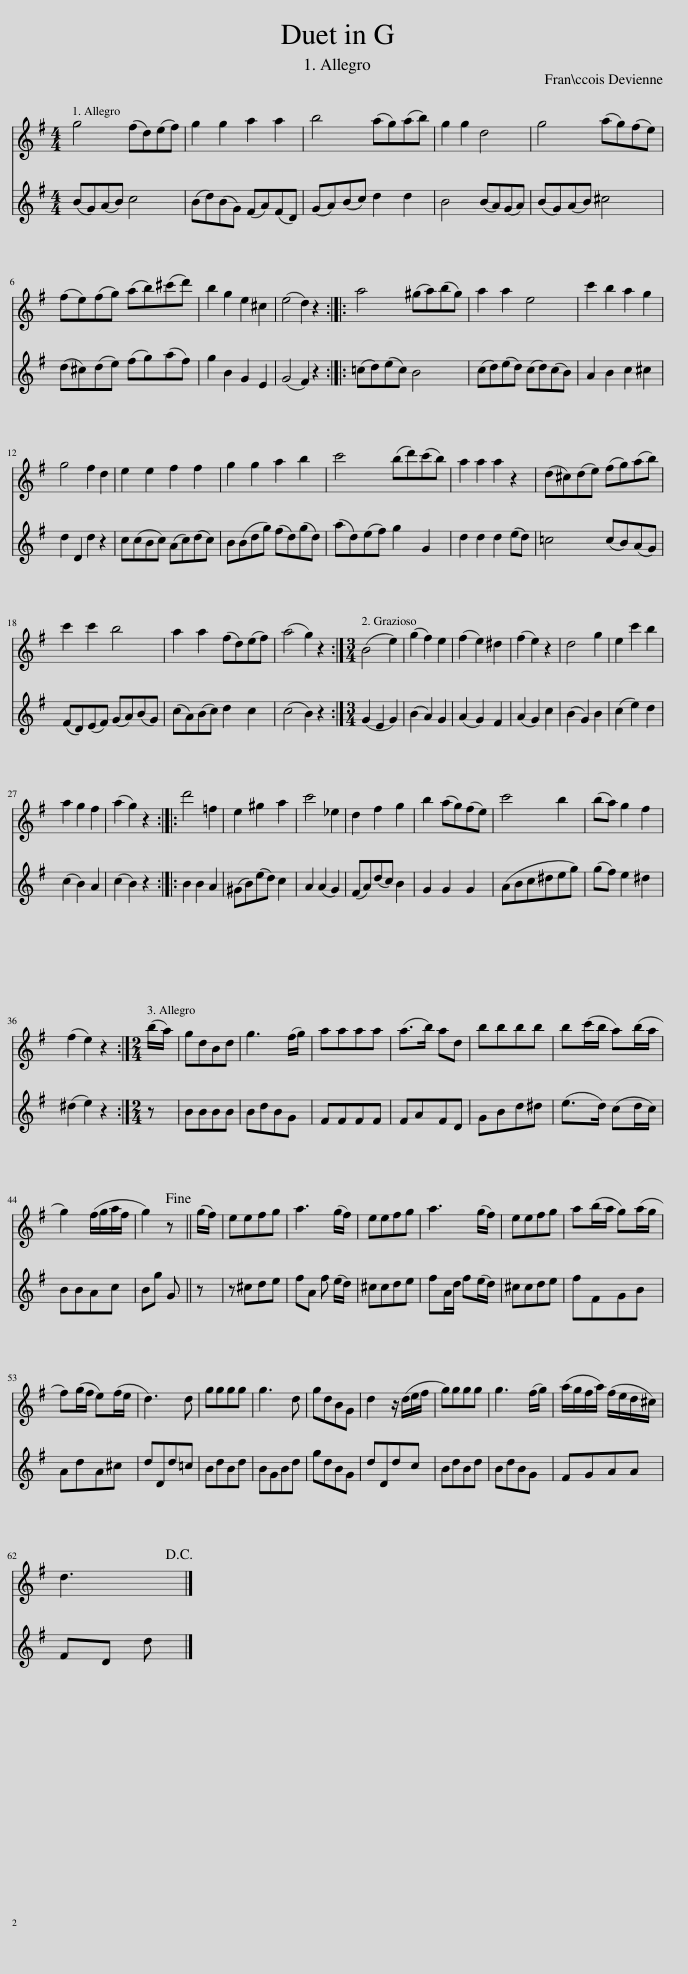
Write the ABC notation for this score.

X:1
%%score 1 2
L:1/8
M:4/4
I:linebreak $
K:G
V:1 treble
V:2 treble
V:1
 g4 (fd)(ef) | g2 g2 a2 a2 | b4 (ag)(ab) | g2 g2 d4 | g4 (ag)(fe) |$ %5
 (fe)(fg) (ab)(^c'd') | b2 g2 e2 ^c2 | (e4 d2) z2 :: a4 (^ga)(bg) | a2 a2 e4 | %10
 c'2 b2 a2 g2 |$ g4 f2 d2 | e2 e2 f2 f2 | g2 g2 a2 b2 | c'4 (bd')(c'b) | %15
 a2 a2 a2 z2 | (d^c)(de) (fg)(ab) |$ c'2 c'2 b4 | a2 a2 (fd)(ef) | (a4 g2) z2 :| %20
[M:3/4] (B4 e2) | (g2 f2) e2 | (f2 e2) ^d2 | (f2 e2) z2 | d4 g2 | %25
 e2 c'2 b2 |$ a2 g2 f2 | (a2 g2) z2 :: d'4 =f2 | e2 ^g2 a2 | %30
 c'4 _e2 | d2 f2 g2 | b2 (ag)(fe) | c'4 b2 | (ba) g2 f2 |$ %35
 (f2 e2) z2 :|[M:2/4] (b/a/) | gdBd | g3 (f/g/) | aaaa | %40
 (a>b) ad | bbbb | b(c'/b/ a)(b/a/ |$ g2) (f/g/a/f/ | g2) z!fine! || %45
 (g/f/) | eefg | a3 (g/f/) | eefg | a3 (g/f/) | %50
 eefg | a(b/a/ g)(a/g/ |$ f)(g/f/ e)(f/e/ | d3) d | gggg | %55
 g3 d | gdBG | d2 z/ (d/e/f/ | g)ggg | g3 (f/g/) | %60
 (a/g/f/a/) (f/e/d/^c/) |$ d3!D.C.! |] %62
V:2
 (BG)(AB) c4 | (Bd)(BG) (FA)(FD) | (GA)(Bc) d2 d2 | B4 (BA)(GA) | (BG)(AB) ^c4 |$ %5
 (d^c)(de) (fg)(af) | g2 B2 G2 E2 | (G4 F2) z2 :: (=cd)(ec) B4 | (cd)(ed) (cd)(cB) | %10
 A2 B2 c2 ^c2 |$ d2 D2 d2 z2 | c(cBc) (Ac)(dc) | B(Bdg) (fd)(gd) | (ad)(ef) g2 G2 | %15
 d2 d2 d2 (ed) | =c4 (cB)(AG) |$ (FD)(EF) (GA)(BG) | (cA)(Bc) d2 c2 | (c4 B2) z2 :| %20
[M:3/4] (G2 E2 G2) | (B2 A2) G2 | (A2 G2) F2 | (A2 G2) c2 | (B2 G2) B2 | %25
 (c2 e2) d2 |$ (c2 B2) A2 | (c2 B2) z2 :: B2 B2 A2 | (^GB)(ed) c2 | %30
 A2 (A2 G2) | (FA)(dc) B2 | G2 G2 G2 | (ABc^deg) | (gf) e2 ^d2 |$ %35
 (^d2 e2) z2 :|[M:2/4] z | BBBB | BdBG | FFFF | %40
 FAFD | GBd^d | (e>d) (cd/c/) |$ BBAc | Bg G || %45
 z | z ^cde | fA f (e/d/) | ^ccde | fA/d/ f(e/d/) | %50
 ^ccde | fFGB |$ AdA^c | dDd=c | BdBd | %55
 BGBd | gdBG | dDdc | BdBd | BdBG | %60
 FGAA |$ FD d |] %62
